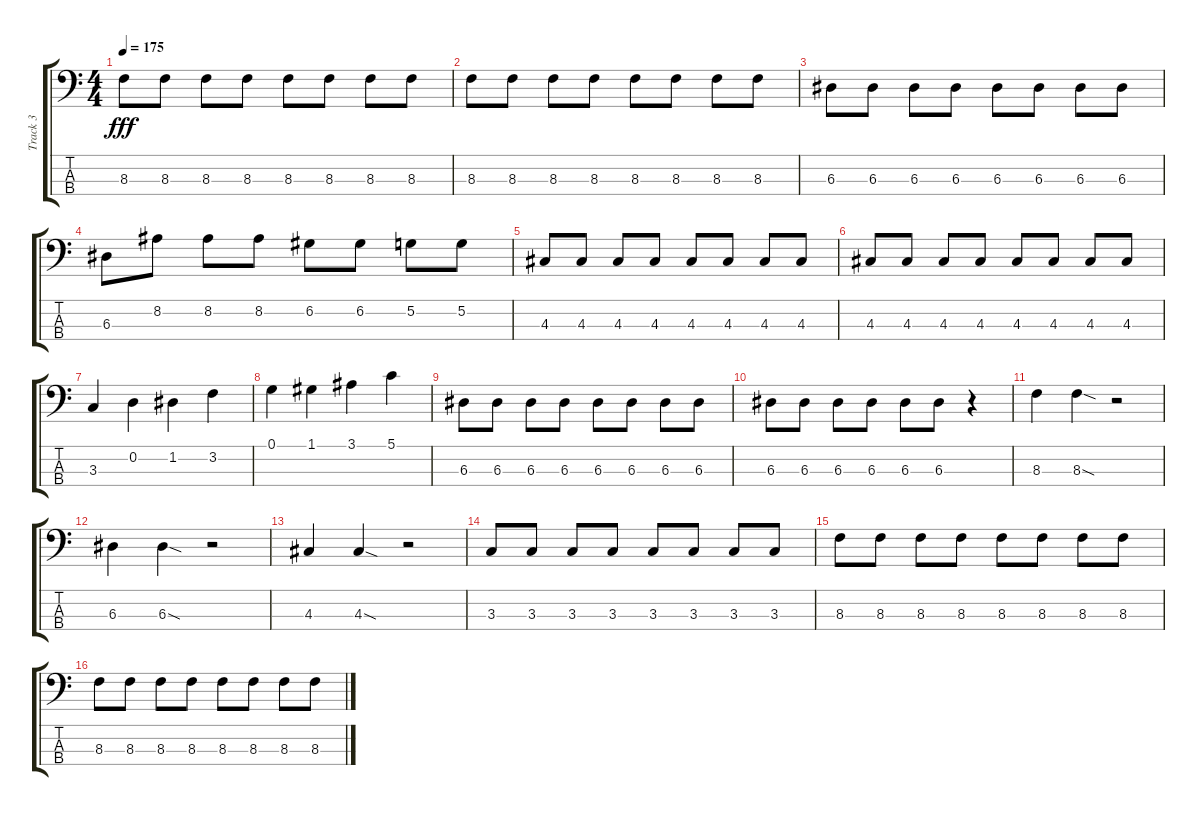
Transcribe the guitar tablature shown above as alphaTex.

\track ("Track 3" "Track 3") {instrument electricbasspick}
\staff {score tabs}
\tuning (G2 D2 A1 E1) {hide}
\ts (4 4)
\tempo 175
\clef f4
\ks c
8.3.8{dy fff} 8.3.8 8.3.8 8.3.8 8.3.8 8.3.8 8.3.8 8.3.8 |
8.3.8 8.3.8 8.3.8 8.3.8 8.3.8 8.3.8 8.3.8 8.3.8 |
6.3.8 6.3.8 6.3.8 6.3.8 6.3.8 6.3.8 6.3.8 6.3.8 |
6.3.8 8.2.8 8.2.8 8.2.8 6.2.8 6.2.8 5.2.8 5.2.8 |
4.3.8 4.3.8 4.3.8 4.3.8 4.3.8 4.3.8 4.3.8 4.3.8 |
4.3.8 4.3.8 4.3.8 4.3.8 4.3.8 4.3.8 4.3.8 4.3.8 |
3.3.4 0.2.4 1.2.4 3.2.4 |
0.1.4 1.1.4 3.1.4 5.1.4 |
6.3.8 6.3.8 6.3.8 6.3.8 6.3.8 6.3.8 6.3.8 6.3.8 |
6.3.8 6.3.8 6.3.8 6.3.8 6.3.8 6.3.8 r.4 |
8.3.4 8.3{sod}.4 r.2 |
6.3.4 6.3{sod}.4 r.2 |
4.3.4 4.3{sod}.4 r.2 |
3.3.8 3.3.8 3.3.8 3.3.8 3.3.8 3.3.8 3.3.8 3.3.8 |
8.3.8 8.3.8 8.3.8 8.3.8 8.3.8 8.3.8 8.3.8 8.3.8 |
8.3.8 8.3.8 8.3.8 8.3.8 8.3.8 8.3.8 8.3.8 8.3.8
